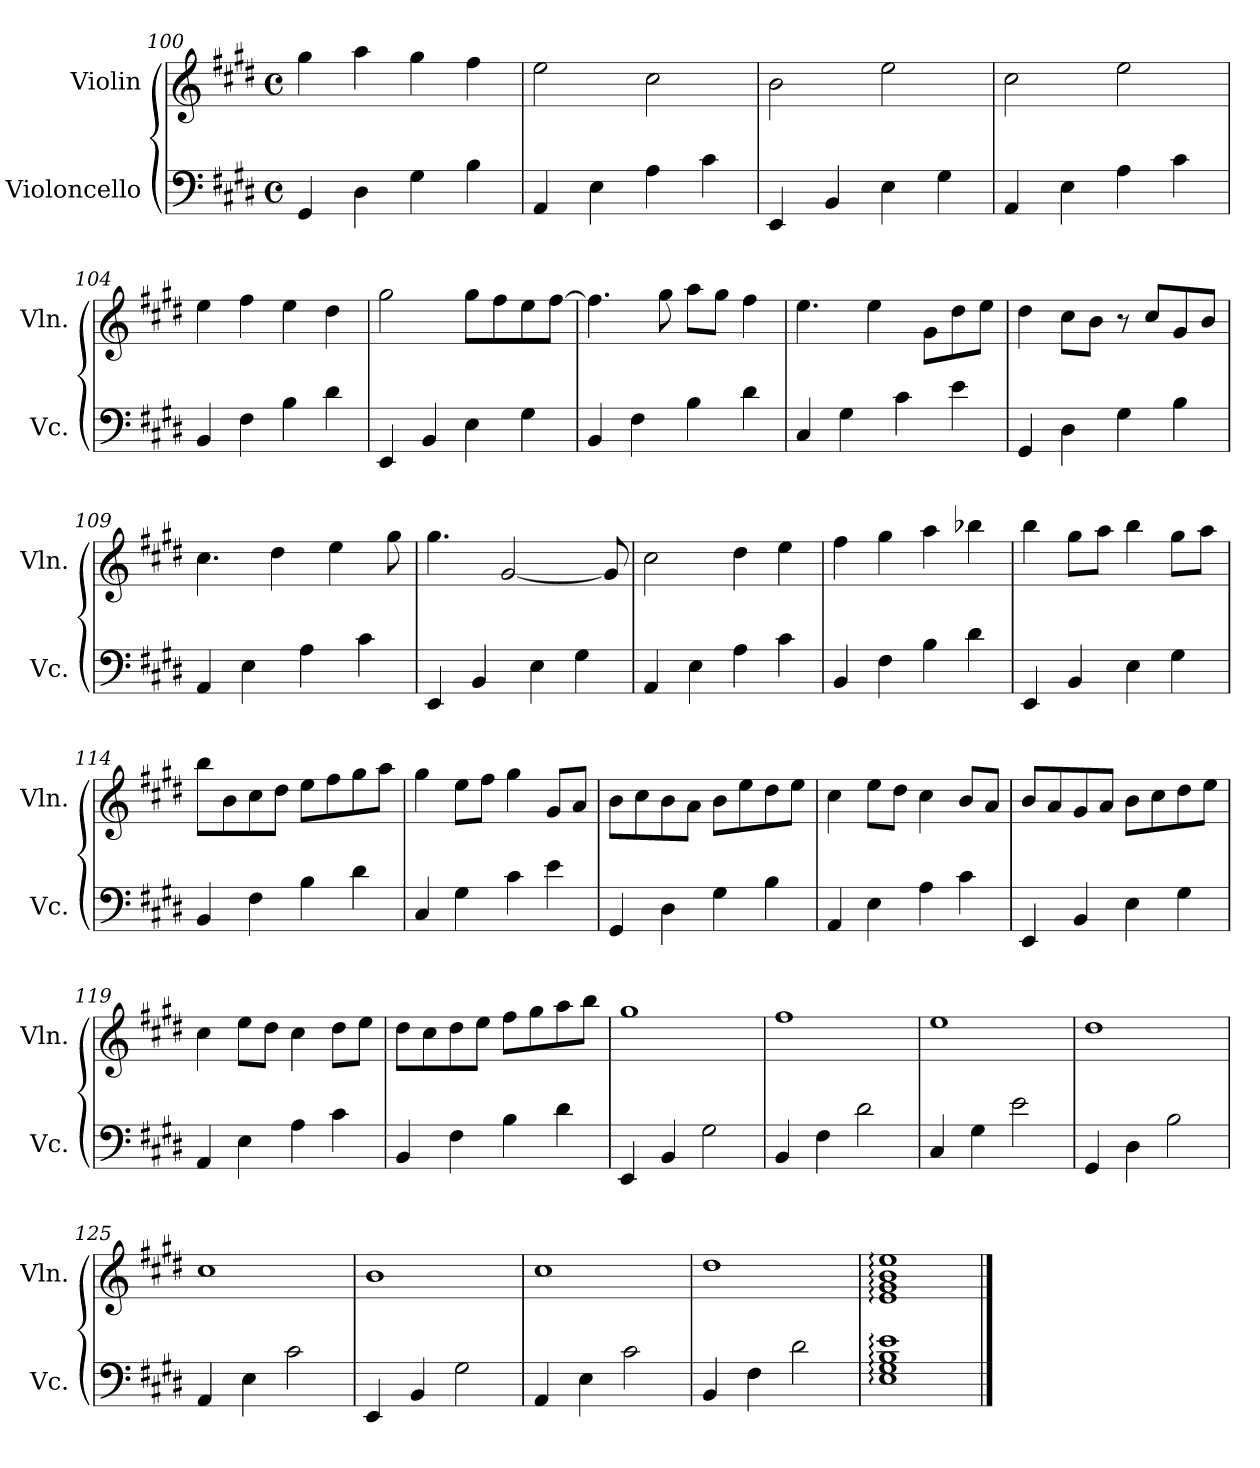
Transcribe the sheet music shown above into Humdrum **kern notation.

**kern	**kern
*part2	*part1
*staff2	*staff1
*I"Violoncello	*I"Violin
*I'Vc.	*I'Vln.
*clefF4	*clefG2
*k[f#c#g#d#]	*k[f#c#g#d#]
*M4/4	*M4/4
*met(c)	*met(c)
=100	=100
4GG#/	4gg#\
4D#\	4aa\
4G#\	4gg#\
4B\	4ff#\
=101	=101
4AA/	2ee\
4E\	.
4A\	2cc#\
4c#\	.
=102	=102
4EE/	2b\
4BB/	.
4E\	2ee\
4G#\	.
!!LO:LB:g=z
=103	=103
4AA/	2cc#\
4E\	.
4A\	2ee\
4c#\	.
=104	=104
4BB/	4ee\
4F#\	4ff#\
4B\	4ee\
4d#\	4dd#\
=105	=105
4EE/	2gg#\
4BB/	.
4E\	8gg#\L
.	8ff#\
4G#\	8ee\
.	[8ff#\J
=106	=106
4BB/	4.ff#\]
4F#\	.
.	8gg#\
4B\	8aa\L
.	8gg#\J
4d#\	4ff#\
=107	=107
4C#/	4.ee\
4G#\	.
.	4ee\
4c#\	.
.	8g#\L
4e\	8dd#\
.	8ee\J
=108	=108
4GG#/	4dd#\
4D#\	8cc#\L
.	8b\J
4G#\	8r
.	8cc#/L
4B\	8g#/
.	8b/J
=109	=109
4AA/	4.cc#\
4E\	.
.	4dd#\
4A\	.
.	4ee\
4c#\	.
.	8gg#\
!!LO:LB:g=z
=110	=110
4EE/	4.gg#\
4BB/	.
.	[2g#/
4E\	.
4G#\	.
.	8g#/]
=111	=111
4AA/	2cc#\
4E\	.
4A\	4dd#\
4c#\	4ee\
=112	=112
4BB/	4ff#\
4F#\	4gg#\
4B\	4aa\
4d#\	4bb-X\
=113	=113
4EE/	4bb\
4BB/	8gg#\L
.	8aa\J
4E\	4bb\
4G#\	8gg#\L
.	8aa\J
=114	=114
4BB/	8bb\L
.	8b\
4F#\	8cc#\
.	8dd#\J
4B\	8ee\L
.	8ff#\
4d#\	8gg#\
.	8aa\J
=115	=115
4C#/	4gg#\
4G#\	8ee\L
.	8ff#\J
4c#\	4gg#\
4e\	8g#/L
.	8a/J
!!LO:LB:g=z
=116	=116
4GG#/	8b\L
.	8cc#\
4D#\	8b\
.	8a\J
4G#\	8b\L
.	8ee\
4B\	8dd#\
.	8ee\J
=117	=117
4AA/	4cc#\
4E\	8ee\L
.	8dd#\J
4A\	4cc#\
4c#\	8b/L
.	8a/J
=118	=118
4EE/	8b/L
.	8a/
4BB/	8g#/
.	8a/J
4E\	8b\L
.	8cc#\
4G#\	8dd#\
.	8ee\J
=119	=119
4AA/	4cc#\
4E\	8ee\L
.	8dd#\J
4A\	4cc#\
4c#\	8dd#\L
.	8ee\J
=120	=120
4BB/	8dd#\L
.	8cc#\
4F#\	8dd#\
.	8ee\J
4B\	8ff#\L
.	8gg#\
4d#\	8aa\
.	8bb\J
!!LO:PB:g=z
=121	=121
4EE/	1gg#
4BB/	.
2G#\	.
=122	=122
4BB/	1ff#
4F#\	.
2d#\	.
=123	=123
4C#/	1ee
4G#\	.
2e\	.
=124	=124
4GG#/	1dd#
4D#\	.
2B\	.
=125	=125
4AA/	1cc#
4E\	.
2c#\	.
=126	=126
4EE/	1b
4BB/	.
2G#\	.
=127	=127
4AA/	1cc#
4E\	.
2c#\	.
=128	=128
4BB/	1dd#
4F#\	.
2d#\	.
=129	=129
1E: 1G#: 1B: 1e:	1e: 1g#: 1b: 1ee:
==	==
*-	*-
